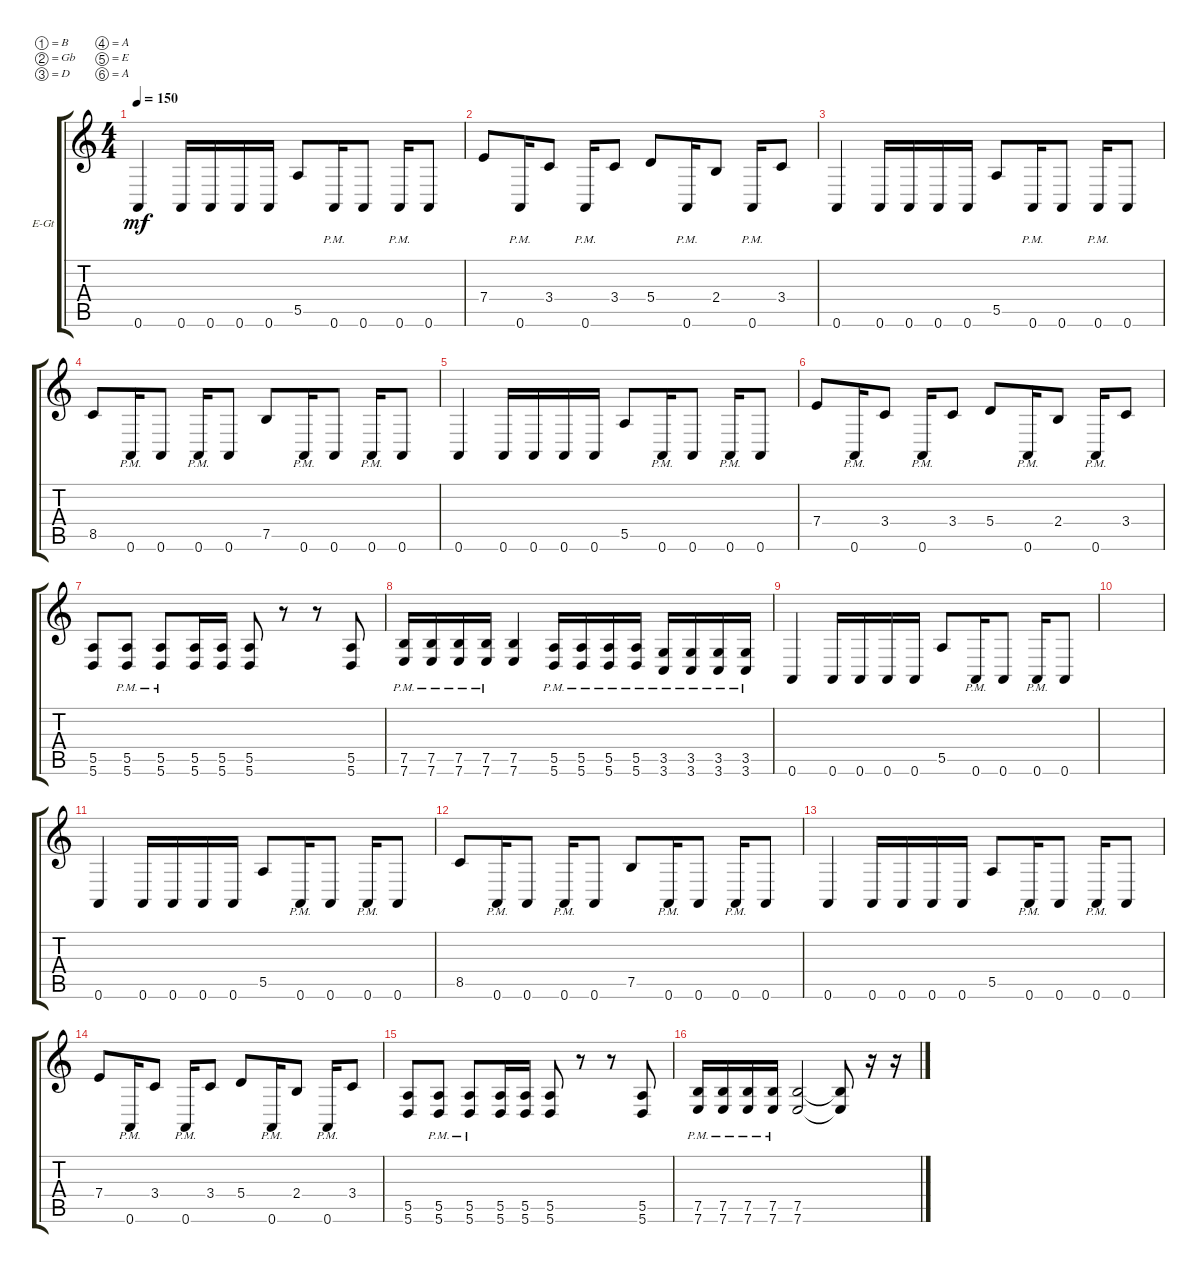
\defaultSystemsLayout 4
\bracketExtendMode groupsimilarinstruments
\firstSystemTrackNameOrientation horizontal
\otherSystemsTrackNameOrientation horizontal
\track ("Right Guitar " "E-Gt") {instrument distortionguitar}
\staff {score tabs}
\tuning (B3 Gb3 D3 A2 E2 A1)
\ts (4 4)
\tempo 150
\clef g2
\ks c
0.6.4{dy mf} 0.6.16 0.6.16 0.6.16 0.6.16 5.5.8 0.6{pm}.16 0.6.8 0.6{pm}.16 0.6.8 |
7.4.8 0.6{pm}.16 3.4.8 0.6{pm}.16 3.4.8 5.4.8 0.6{pm}.16 2.4.8 0.6{pm}.16 3.4.8 |
0.6.4 0.6.16 0.6.16 0.6.16 0.6.16 5.5.8 0.6{pm}.16 0.6.8 0.6{pm}.16 0.6.8 |
8.5.8 0.6{pm}.16 0.6.8 0.6{pm}.16 0.6.8 7.5.8 0.6{pm}.16 0.6.8 0.6{pm}.16 0.6.8 |
0.6.4 0.6.16 0.6.16 0.6.16 0.6.16 5.5.8 0.6{pm}.16 0.6.8 0.6{pm}.16 0.6.8 |
7.4.8 0.6{pm}.16 3.4.8 0.6{pm}.16 3.4.8 5.4.8 0.6{pm}.16 2.4.8 0.6{pm}.16 3.4.8 |
(5.6 5.5).8 (5.5{pm} 5.6{pm}).8 (5.6{pm} 5.5{pm}).8 (5.6 5.5).16 (5.5 5.6).16 (5.6 5.5).8 r.8 r.8 (5.6 5.5).8 |
(7.6{pm} 7.5{pm}).16 (7.6{pm} 7.5{pm}).16 (7.5{pm} 7.6{pm}).16 (7.6{pm} 7.5{pm}).16 (7.6 7.5).4 (5.5{pm} 5.6{pm}).16 (5.6{pm} 5.5{pm}).16 (5.5{pm} 5.6{pm}).16 (5.6{pm} 5.5{pm}).16 (3.6{pm} 3.5{pm}).16 (3.6{pm} 3.5{pm}).16 (3.5{pm} 3.6{pm}).16 (3.6{pm} 3.5{pm}).16 |
0.6.4 0.6.16 0.6.16 0.6.16 0.6.16 5.5.8 0.6{pm}.16 0.6.8 0.6{pm}.16 0.6.8 |
|
0.6.4 0.6.16 0.6.16 0.6.16 0.6.16 5.5.8 0.6{pm}.16 0.6.8 0.6{pm}.16 0.6.8 |
8.5.8 0.6{pm}.16 0.6.8 0.6{pm}.16 0.6.8 7.5.8 0.6{pm}.16 0.6.8 0.6{pm}.16 0.6.8 |
0.6.4 0.6.16 0.6.16 0.6.16 0.6.16 5.5.8 0.6{pm}.16 0.6.8 0.6{pm}.16 0.6.8 |
7.4.8 0.6{pm}.16 3.4.8 0.6{pm}.16 3.4.8 5.4.8 0.6{pm}.16 2.4.8 0.6{pm}.16 3.4.8 |
(5.6 5.5).8 (5.5{pm} 5.6{pm}).8 (5.6{pm} 5.5{pm}).8 (5.6 5.5).16 (5.5 5.6).16 (5.6 5.5).8 r.8 r.8 (5.6 5.5).8 |
(7.6{pm} 7.5{pm}).16 (7.6{pm} 7.5{pm}).16 (7.5{pm} 7.6{pm}).16 (7.6{pm} 7.5{pm}).16 (7.6 7.5).2 (7.5{t} 7.6{t}).8 r.16 r.16
